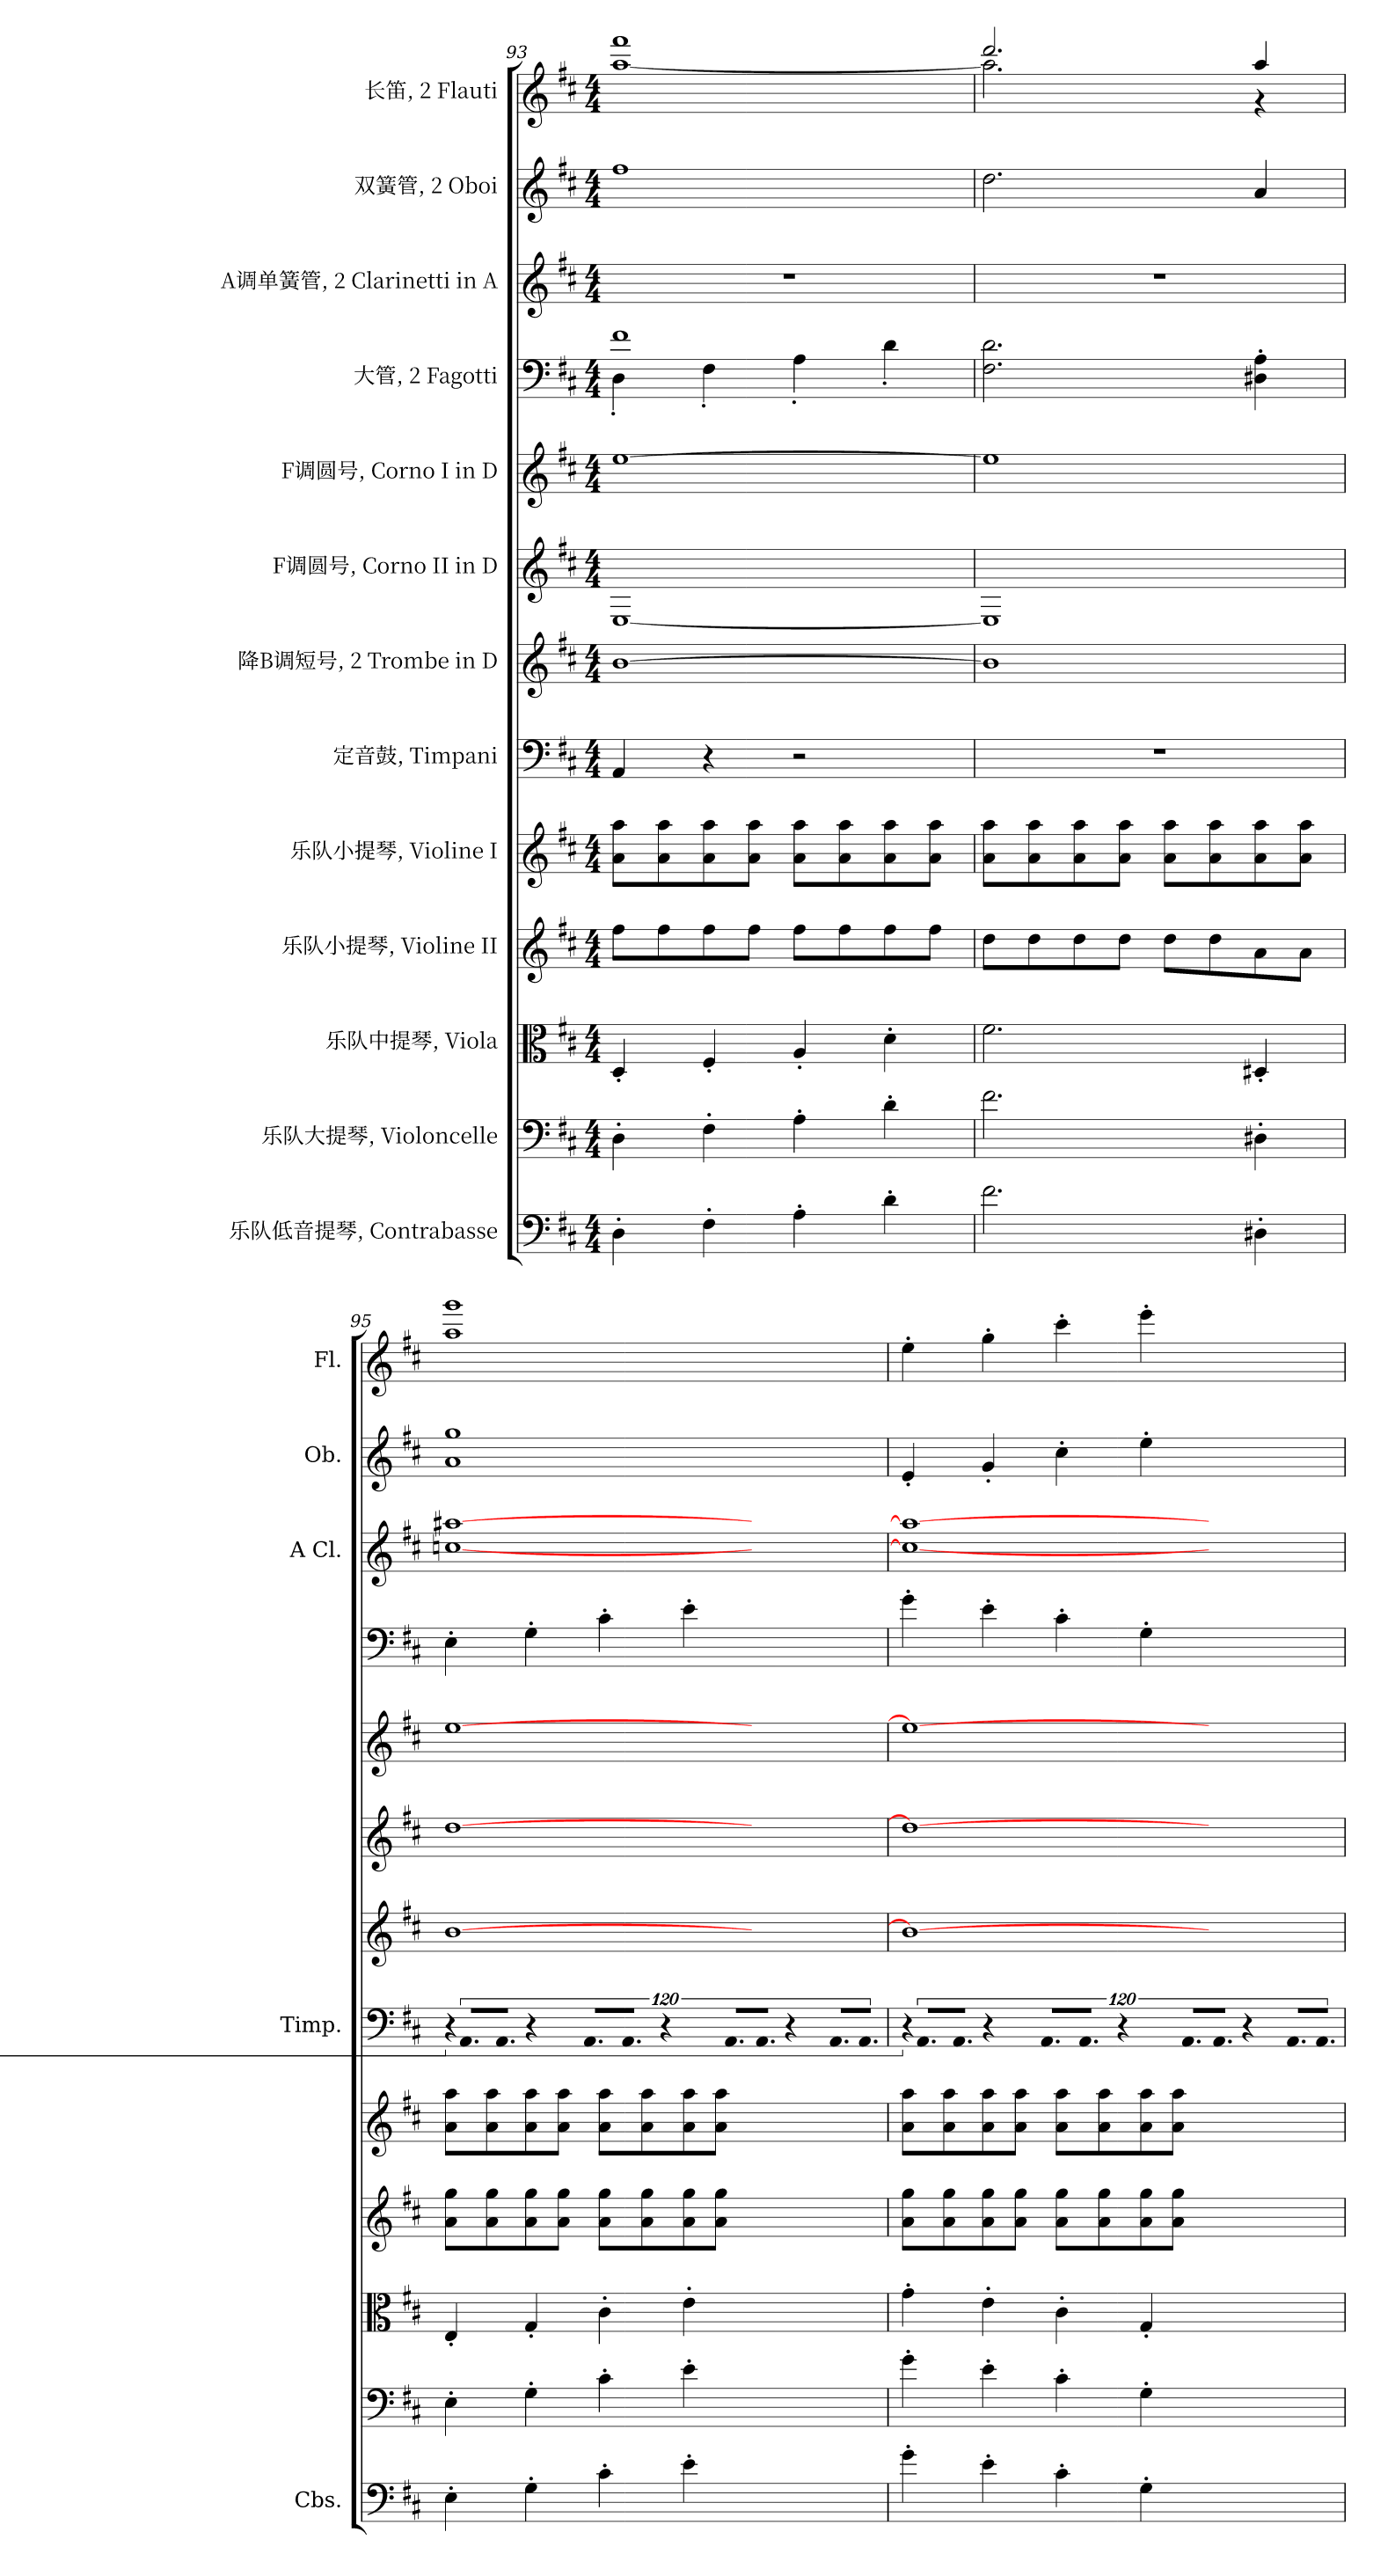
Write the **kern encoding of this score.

**kern	**kern	**kern	**kern	**kern	**kern	**kern	**kern	**kern	**kern	**kern	**kern	**kern
*part13	*part12	*part11	*part10	*part9	*part8	*part7	*part6	*part5	*part4	*part3	*part2	*part1
*staff13	*staff12	*staff11	*staff10	*staff9	*staff8	*staff7	*staff6	*staff5	*staff4	*staff3	*staff2	*staff1
*I"乐队低音提琴, Contrabasse	*I"乐队大提琴, Violoncelle	*I"乐队中提琴, Viola	*I"乐队小提琴, Violine II	*I"乐队小提琴, Violine I	*I"定音鼓, Timpani	*I"降B调短号, 2 Trombe in D	*I"F调圆号, Corno II in D	*I"F调圆号, Corno I in D	*I"大管, 2 Fagotti	*I"A调单簧管, 2 Clarinetti in A	*I"双簧管, 2 Oboi	*I"长笛, 2 Flauti
*I'Cbs.	*	*	*	*	*I'Timp.	*	*	*	*	*I'A Cl.	*I'Ob.	*I'Fl.
*clefF4	*clefF4	*clefC3	*clefG2	*clefG2	*clefF4	*clefG2	*clefG2	*clefG2	*clefF4	*clefG2	*clefG2	*clefG2
*ITrd7c12	*	*	*	*	*	*ITrd1c2	*ITrd4c7	*ITrd4c7	*	*ITrd2c3	*	*
*k[f#c#]	*k[f#c#]	*k[f#c#]	*k[f#c#]	*k[f#c#]	*k[f#c#]	*k[]	*k[f#]	*k[f#]	*k[f#c#]	*k[f#c#g#d#a#]	*k[f#c#]	*k[f#c#]
*M4/4	*M4/4	*M4/4	*M4/4	*M4/4	*M4/4	*M4/4	*M4/4	*M4/4	*M4/4	*M4/4	*M4/4	*M4/4
*MM278	*MM278	*MM278	*MM278	*MM278	*MM278	*MM278	*MM278	*MM278	*MM278	*MM278	*MM278	*MM278
=93	=93	=93	=93	=93	=93	=93	=93	=93	=93	=93	=93	=93
*	*	*	*	*	*	*	*	*	*^	*	*	*^
4DD'\	4D'\	4D'/	8ff#\L	8a\ 8aa\L	4AA/	[1a	[1AA	[1a	1f#	4D'\	1r	1ff#	1fff#	[1aa
.	.	.	8ff#\	8a\ 8aa\	.	.	.	.	.	.	.	.	.	.
4FF#'\	4F#'\	4F#'/	8ff#\	8a\ 8aa\	4r	.	.	.	.	4F#'\	.	.	.	.
.	.	.	8ff#\J	8a\ 8aa\J	.	.	.	.	.	.	.	.	.	.
4AA'\	4A'\	4A'/	8ff#\L	8a\ 8aa\L	2r	.	.	.	.	4A'\	.	.	.	.
.	.	.	8ff#\	8a\ 8aa\	.	.	.	.	.	.	.	.	.	.
4D'\	4d'\	4d'\	8ff#\	8a\ 8aa\	.	.	.	.	.	4d'\	.	.	.	.
.	.	.	8ff#\J	8a\ 8aa\J	.	.	.	.	.	.	.	.	.	.
*	*	*	*	*	*	*	*	*	*v	*v	*	*	*	*
=94	=94	=94	=94	=94	=94	=94	=94	=94	=94	=94	=94	=94	=94
*	*	*	*	*	*	*	*	*	*	*	*	*MM278	*
2.F#\	2.f#\	2.f#\	8dd\L	8a\ 8aa\L	1r	1a]	1AA]	1a]	2.F#\ 2.d\	1r	2.dd\	2.ddd/	2.aa\]
.	.	.	8dd\	8a\ 8aa\	.	.	.	.	.	.	.	.	.
.	.	.	8dd\	8a\ 8aa\	.	.	.	.	.	.	.	.	.
.	.	.	8dd\J	8a\ 8aa\J	.	.	.	.	.	.	.	.	.
.	.	.	8dd\L	8a\ 8aa\L	.	.	.	.	.	.	.	.	.
.	.	.	8dd\	8a\ 8aa\	.	.	.	.	.	.	.	.	.
4DD#X'\	4D#X'\	4D#X'/	8a\	8a\ 8aa\	.	.	.	.	4D#X\' 4A\'	.	4a/	4aa/	4r
.	.	.	8a\J	8a\ 8aa\J	.	.	.	.	.	.	.	.	.
*	*	*	*	*	*	*	*	*	*	*	*	*v	*v
!!LO:PB:g=z
=95	=95	=95	=95	=95	=95	=95	=95	=95	=95	=95	=95	=95
*	*	*	*	*	*	*	*	*	*	*	*	*MM287
!	!	!	!	!	!LO:N:vis=32	!	!	!	!	!	!	!
4EE'\	4E'\	4E'/	8a\ 8gg\L	8a\ 8aa\L	640%23r	[1a	[1g	[1a	4E'\	[1an [1ff##X	1a 1gg	1aa 1ggg
!	!	!	!	!	!LO:N:vis=16.	!	!	!	!	!	!	!
.	.	.	.	.	960%103AA/LL	.	.	.	.	.	.	.
.	.	.	8a\ 8gg\	8a\ 8aa\	.	.	.	.	.	.	.	.
!	!	!	!	!	!LO:N:vis=16.	!	!	!	!	!	!	!
.	.	.	.	.	960%103AA/JJ	.	.	.	.	.	.	.
4GG'\	4G'\	4G'/	8a\ 8gg\	8a\ 8aa\	.	.	.	.	4G'\	.	.	.
!	!	!	!	!	!LO:N:vis=32	!	!	!	!	!	!	!
.	.	.	.	.	640%23r	.	.	.	.	.	.	.
!	!	!	!	!	!LO:N:vis=16.	!	!	!	!	!	!	!
.	.	.	.	.	960%103AA/LL	.	.	.	.	.	.	.
.	.	.	8a\ 8gg\J	8a\ 8aa\J	.	.	.	.	.	.	.	.
!	!	!	!	!	!LO:N:vis=16.	!	!	!	!	!	!	!
.	.	.	.	.	960%103AA/JJ	.	.	.	.	.	.	.
4C#'\	4c#'\	4c#'\	8a\ 8gg\L	8a\ 8aa\L	.	.	.	.	4c#'\	.	.	.
!	!	!	!	!	!LO:N:vis=32	!	!	!	!	!	!	!
.	.	.	.	.	640%23r	.	.	.	.	.	.	.
!	!	!	!	!	!LO:N:vis=16.	!	!	!	!	!	!	!
.	.	.	.	.	960%103AA/LL	.	.	.	.	.	.	.
.	.	.	8a\ 8gg\	8a\ 8aa\	.	.	.	.	.	.	.	.
!	!	!	!	!	!LO:N:vis=16.	!	!	!	!	!	!	!
.	.	.	.	.	960%103AA/JJ	.	.	.	.	.	.	.
4E'\	4e'\	4e'\	8a\ 8gg\	8a\ 8aa\	.	.	.	.	4e'\	.	.	.
!	!	!	!	!	!LO:N:vis=32	!	!	!	!	!	!	!
.	.	.	.	.	640%23r	.	.	.	.	.	.	.
!	!	!	!	!	!LO:N:vis=16.	!	!	!	!	!	!	!
.	.	.	.	.	960%103AA/LL	.	.	.	.	.	.	.
.	.	.	8a\ 8gg\J	8a\ 8aa\J	.	.	.	.	.	.	.	.
!	!	!	!	!	!LO:N:vis=16.	!	!	!	!	!	!	!
.	.	.	.	.	960%103AA/JJ	.	.	.	.	.	.	.
480ryy	480ryy	480ryy	480ryy	480ryy	.	480ryy	480ryy	480ryy	480ryy	480ryy	480ryy	480ryy
=96	=96	=96	=96	=96	=96	=96	=96	=96	=96	=96	=96	=96
*	*	*	*	*	*	*	*	*	*	*	*	*MM287
!	!	!	!	!	!LO:N:vis=32	!	!	!	!	!	!	!
4G'\	4g'\	4g'\	8a\ 8gg\L	8a\ 8aa\L	640%23r	1a_	1g_	1a_	4g'\	1a_ 1ff##_	4e'/	4ee'\
!	!	!	!	!	!LO:N:vis=16.	!	!	!	!	!	!	!
.	.	.	.	.	960%103AA/LL	.	.	.	.	.	.	.
.	.	.	8a\ 8gg\	8a\ 8aa\	.	.	.	.	.	.	.	.
!	!	!	!	!	!LO:N:vis=16.	!	!	!	!	!	!	!
.	.	.	.	.	960%103AA/JJ	.	.	.	.	.	.	.
4E'\	4e'\	4e'\	8a\ 8gg\	8a\ 8aa\	.	.	.	.	4e'\	.	4g'/	4gg'\
!	!	!	!	!	!LO:N:vis=32	!	!	!	!	!	!	!
.	.	.	.	.	640%23r	.	.	.	.	.	.	.
!	!	!	!	!	!LO:N:vis=16.	!	!	!	!	!	!	!
.	.	.	.	.	960%103AA/LL	.	.	.	.	.	.	.
.	.	.	8a\ 8gg\J	8a\ 8aa\J	.	.	.	.	.	.	.	.
!	!	!	!	!	!LO:N:vis=16.	!	!	!	!	!	!	!
.	.	.	.	.	960%103AA/JJ	.	.	.	.	.	.	.
*	*	*	*	*	*	*	*	*	*	*	*	*MM310
4C#'\	4c#'\	4c#'\	8a\ 8gg\L	8a\ 8aa\L	.	.	.	.	4c#'\	.	4cc#'\	4ccc#'\
!	!	!	!	!	!LO:N:vis=32	!	!	!	!	!	!	!
.	.	.	.	.	640%23r	.	.	.	.	.	.	.
!	!	!	!	!	!LO:N:vis=16.	!	!	!	!	!	!	!
.	.	.	.	.	960%103AA/LL	.	.	.	.	.	.	.
.	.	.	8a\ 8gg\	8a\ 8aa\	.	.	.	.	.	.	.	.
!	!	!	!	!	!LO:N:vis=16.	!	!	!	!	!	!	!
.	.	.	.	.	960%103AA/JJ	.	.	.	.	.	.	.
4GG'\	4G'\	4G'/	8a\ 8gg\	8a\ 8aa\	.	.	.	.	4G'\	.	4ee'\	4eee'\
!	!	!	!	!	!LO:N:vis=32	!	!	!	!	!	!	!
.	.	.	.	.	640%23r	.	.	.	.	.	.	.
!	!	!	!	!	!LO:N:vis=16.	!	!	!	!	!	!	!
.	.	.	.	.	960%103AA/LL	.	.	.	.	.	.	.
.	.	.	8a\ 8gg\J	8a\ 8aa\J	.	.	.	.	.	.	.	.
!	!	!	!	!	!LO:N:vis=16.	!	!	!	!	!	!	!
.	.	.	.	.	960%103AA/JJ	.	.	.	.	.	.	.
480ryy	480ryy	480ryy	480ryy	480ryy	.	480ryy	480ryy	480ryy	480ryy	480ryy	480ryy	480ryy
=	=	=	=	=	=	=	=	=	=	=	=	=
*-	*-	*-	*-	*-	*-	*-	*-	*-	*-	*-	*-	*-
